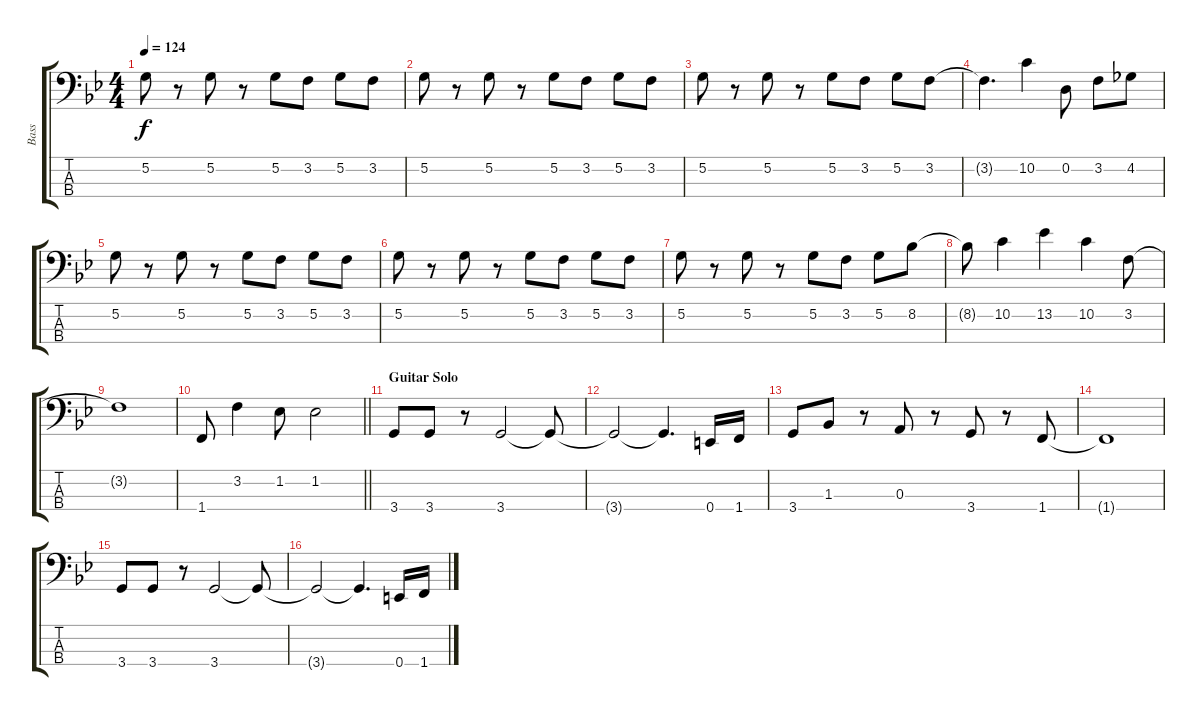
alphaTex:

\track ("Bass" "Bass") {instrument electricbassfinger}
\staff {score tabs}
\tuning (G2 D2 A1 E1) {hide}
\ts (4 4)
\tempo 124
\clef f4
\ks gminor
5.2.8{dy f} r.8 5.2.8 r.8 5.2.8 3.2.8 5.2.8 3.2.8 |
5.2.8 r.8 5.2.8 r.8 5.2.8 3.2.8 5.2.8 3.2.8 |
5.2.8 r.8 5.2.8 r.8 5.2.8 3.2.8 5.2.8 3.2.8 |
3.2{t}.4{d} 10.2.4 0.2.8 3.2.8 4.2.8 |
5.2.8 r.8 5.2.8 r.8 5.2.8 3.2.8 5.2.8 3.2.8 |
5.2.8 r.8 5.2.8 r.8 5.2.8 3.2.8 5.2.8 3.2.8 |
5.2.8 r.8 5.2.8 r.8 5.2.8 3.2.8 5.2.8 8.2.8 |
8.2{t}.8 10.2.4 13.2.4 10.2.4 3.2.8 |
3.2{t}.1 |
\barLineRight lightlight
1.4.8 3.2.4 1.2.8 1.2.2 |
\section ("" "Guitar Solo")
3.4.8 3.4.8 r.8 3.4.2 3.4{t}.8 |
3.4{t}.2 3.4{t}.4{d} 0.4.16 1.4.16 |
3.4.8 1.3.8 r.8 0.3.8 r.8 3.4.8 r.8 1.4.8 |
1.4{t}.1 |
3.4.8 3.4.8 r.8 3.4.2 3.4{t}.8 |
3.4{t}.2 3.4{t}.4{d} 0.4.16 1.4.16
